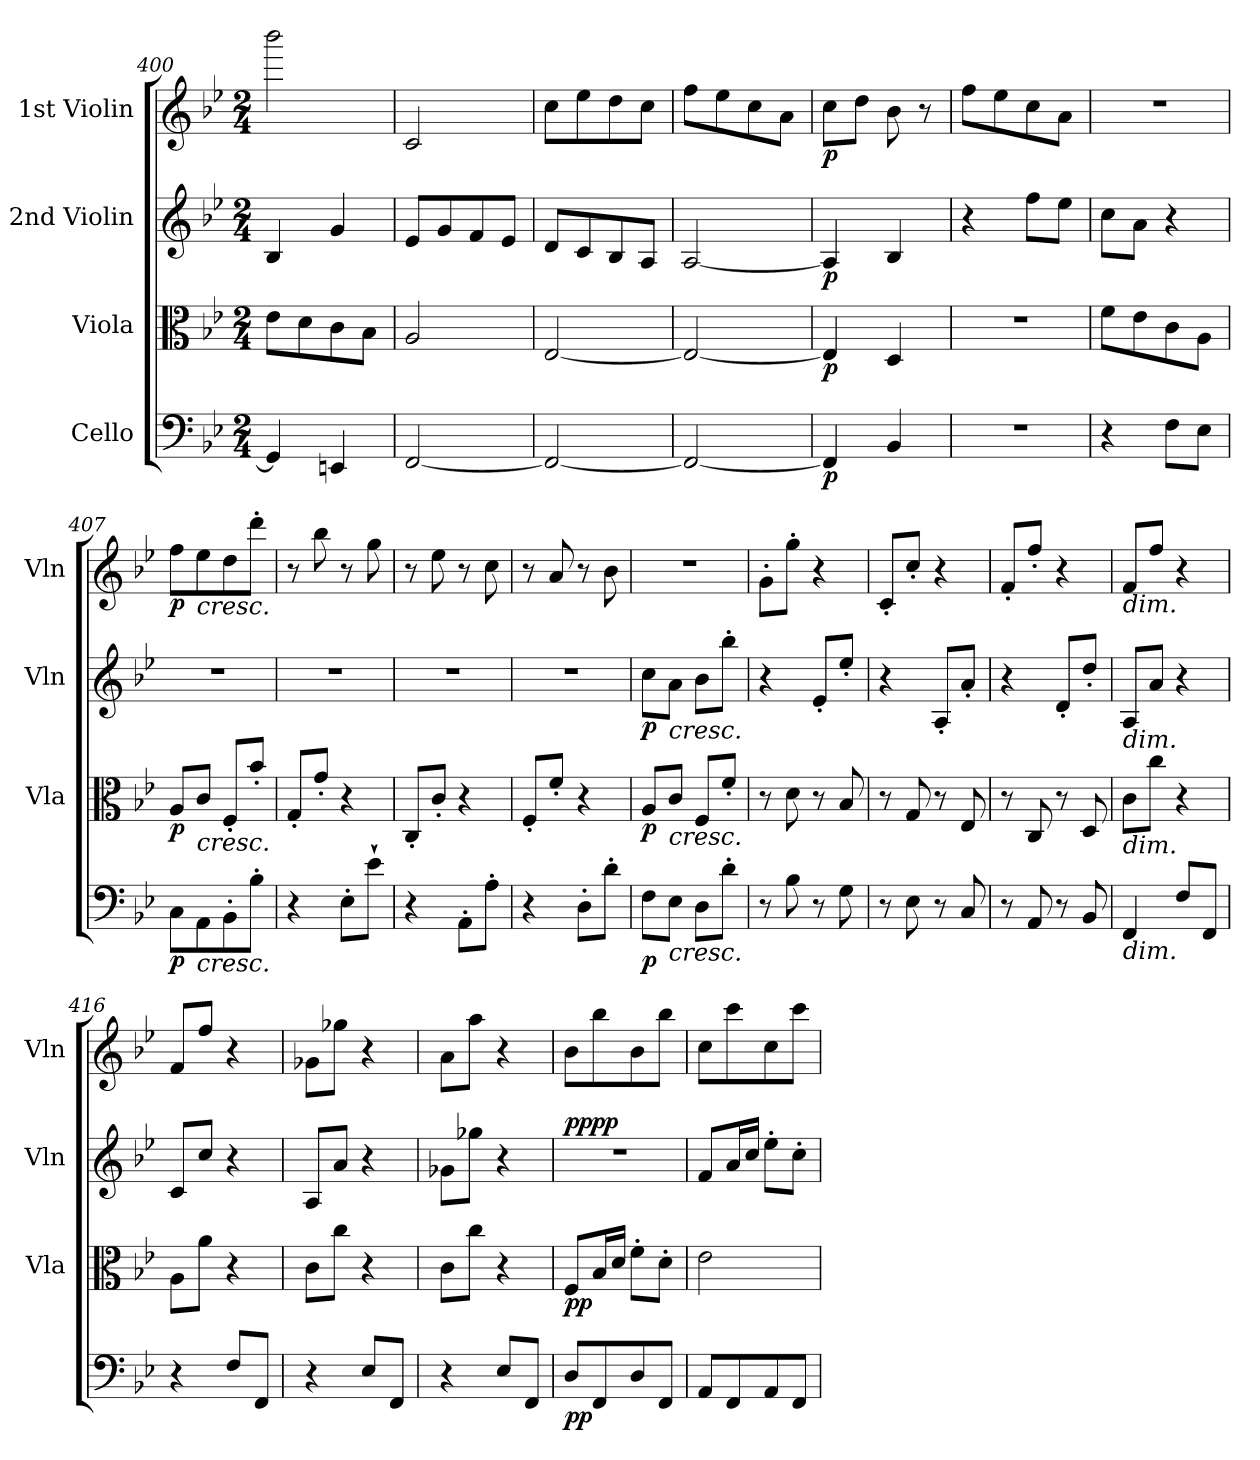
**kern	**dynam	**kern	**dynam	**kern	**dynam	**kern	**dynam
*part4	*part4	*part3	*part3	*part2	*part2	*part1	*part1
*staff4	*staff4	*staff3	*staff3	*staff2	*staff2	*staff1	*staff1
*I"Cello	*	*I"Viola	*	*I"2nd Violin	*	*I"1st Violin	*
*	*	*I'Vla	*	*I'Vln	*	*I'Vln	*
*clefF4	*	*clefC3	*	*clefG2	*	*clefG2	*
*k[b-e-]	*	*k[b-e-]	*	*k[b-e-]	*	*k[b-e-]	*
*B-:	*	*B-:	*	*B-:	*	*B-:	*
*M2/4	*	*M2/4	*	*M2/4	*	*M2/4	*
=400	=400	=400	=400	=400	=400	=400	=400
4GG/]	.	8e-\L	.	4B-/	.	2bbb-\	.
.	.	8d\	.	.	.	.	.
4EEn/	.	8c\	.	4g/	.	.	.
.	.	8B-\J	.	.	.	.	.
=401	=401	=401	=401	=401	=401	=401	=401
[2FF/	.	2A/	.	8e-/L	.	2c/	.
.	.	.	.	8g/	.	.	.
.	.	.	.	8f/	.	.	.
.	.	.	.	8e-/J	.	.	.
=402	=402	=402	=402	=402	=402	=402	=402
2FF/_	.	[2E-/	.	8d/L	.	8cc\L	.
.	.	.	.	8c/	.	8ee-\	.
.	.	.	.	8B-/	.	8dd\	.
.	.	.	.	8A/J	.	8cc\J	.
=403	=403	=403	=403	=403	=403	=403	=403
2FF/_	.	2E-/_	.	[2A/	.	8ff\L	.
.	.	.	.	.	.	8ee-\	.
.	.	.	.	.	.	8cc\	.
.	.	.	.	.	.	8a\J	.
=404	=404	=404	=404	=404	=404	=404	=404
!	!LO:DY:b	!	!LO:DY:b	!	!LO:DY:b	!	!LO:DY:b
4FF/]	p	4E-/]	p	4A/]	p	8cc\L	p
.	.	.	.	.	.	8dd\J	.
4BB-/	.	4D/	.	4B-/	.	8b-\	.
.	.	.	.	.	.	8r	.
=405	=405	=405	=405	=405	=405	=405	=405
2r	.	2r	.	4r	.	8ff\L	.
.	.	.	.	.	.	8ee-\	.
.	.	.	.	8ff\L	.	8cc\	.
.	.	.	.	8ee-\J	.	8a\J	.
=406	=406	=406	=406	=406	=406	=406	=406
4r	.	8f\L	.	8cc\L	.	2r	.
.	.	8e-\	.	8a\J	.	.	.
8F\L	.	8c\	.	4r	.	.	.
8E-\J	.	8A\J	.	.	.	.	.
=407	=407	=407	=407	=407	=407	=407	=407
!	!LO:DY:b	!	!LO:DY:b	!	!	!	!LO:DY:b
8C\L	p	8A/L	p	2r	.	8ff\L	p
!	!	!	!	!	!	!LO:TX:b:i:t=cresc.	!
!	!	!LO:TX:b:i:t=cresc.	!	!	!	!	!
!LO:TX:b:i:t=cresc.	!	!	!	!	!	!	!
8AA\	.	8c/J	.	.	.	8ee-\	.
8BB-'\	.	8F'/L	.	.	.	8dd\	.
8B-'\J	.	8b-'/J	.	.	.	8ddd'\J	.
=408	=408	=408	=408	=408	=408	=408	=408
4r	.	8G'/L	.	2r	.	8r	.
.	.	8g'/J	.	.	.	8bb-\	.
8E-'\L	.	4r	.	.	.	8r	.
8e-''\J	.	.	.	.	.	8gg\	.
=409	=409	=409	=409	=409	=409	=409	=409
4r	.	8C'/L	.	2r	.	8r	.
.	.	8c'/J	.	.	.	8ee-\	.
8AA'\L	.	4r	.	.	.	8r	.
8A'\J	.	.	.	.	.	8cc\	.
=410	=410	=410	=410	=410	=410	=410	=410
4r	.	8F'/L	.	2r	.	8r	.
.	.	8f'/J	.	.	.	8a/	.
8D'\L	.	4r	.	.	.	8r	.
8d'\J	.	.	.	.	.	8b-\	.
=411	=411	=411	=411	=411	=411	=411	=411
!	!LO:DY:b	!	!LO:DY:b	!	!LO:DY:b	!	!
8F\L	p	8A/L	p	8cc\L	p	2r	.
!	!	!	!	!LO:TX:b:i:t=cresc.	!	!	!
!	!	!LO:TX:b:i:t=cresc.	!	!	!	!	!
!LO:TX:b:i:t=cresc.	!	!	!	!	!	!	!
8E-\J	.	8c/J	.	8a\J	.	.	.
8D\L	.	8F/L	.	8b-\L	.	.	.
8d'\J	.	8f'/J	.	8bb-'\J	.	.	.
=412	=412	=412	=412	=412	=412	=412	=412
8r	.	8r	.	4r	.	8g'\L	.
8B-\	.	8d\	.	.	.	8gg'\J	.
8r	.	8r	.	8e-'/L	.	4r	.
8G\	.	8B-/	.	8ee-'/J	.	.	.
=413	=413	=413	=413	=413	=413	=413	=413
8r	.	8r	.	4r	.	8c'/L	.
8E-\	.	8G/	.	.	.	8cc'/J	.
8r	.	8r	.	8A'/L	.	4r	.
8C/	.	8E-/	.	8a'/J	.	.	.
=414	=414	=414	=414	=414	=414	=414	=414
8r	.	8r	.	4r	.	8f'/L	.
8AA/	.	8C/	.	.	.	8ff'/J	.
8r	.	8r	.	8d'/L	.	4r	.
8BB-/	.	8D/	.	8dd'/J	.	.	.
=415	=415	=415	=415	=415	=415	=415	=415
!	!	!	!	!	!	!LO:TX:b:i:t=dim.	!
!	!	!	!	!LO:TX:b:i:t=dim.	!	!	!
!	!	!LO:TX:b:i:t=dim.	!	!	!	!	!
!LO:TX:b:i:t=dim.	!	!	!	!	!	!	!
4FF/	.	8c\L	.	8A/L	.	8f/L	.
.	.	8cc\J	.	8a/J	.	8ff/J	.
8F/L	.	4r	.	4r	.	4r	.
8FF/J	.	.	.	.	.	.	.
=416	=416	=416	=416	=416	=416	=416	=416
4r	.	8A\L	.	8c/L	.	8f/L	.
.	.	8a\J	.	8cc/J	.	8ff/J	.
8F/L	.	4r	.	4r	.	4r	.
8FF/J	.	.	.	.	.	.	.
=417	=417	=417	=417	=417	=417	=417	=417
4r	.	8c\L	.	8A/L	.	8g-X\L	.
.	.	8cc\J	.	8a/J	.	8gg-X\J	.
8E-/L	.	4r	.	4r	.	4r	.
8FF/J	.	.	.	.	.	.	.
=418	=418	=418	=418	=418	=418	=418	=418
4r	.	8c\L	.	8g-X\L	.	8a\L	.
.	.	8cc\J	.	8gg-X\J	.	8aa\J	.
8E-/L	.	4r	.	4r	.	4r	.
8FF/J	.	.	.	.	.	.	.
=419	=419	=419	=419	=419	=419	=419	=419
!	!LO:DY:b	!	!LO:DY:b	!	!LO:DY:b	!	!
!	!	!	!	!	!LO:DY:n=1:a	!	!
8D/L	pp	8F/L	pp	2r	pp pp	8b-\L	.
8FF/	.	16B-/L	.	.	.	8bb-\	.
.	.	16d/JJ	.	.	.	.	.
8D/	.	8f'\L	.	.	.	8b-\	.
8FF/J	.	8d'\J	.	.	.	8bb-\J	.
=420	=420	=420	=420	=420	=420	=420	=420
8AA/L	.	2e-\	.	8f/L	.	8cc\L	.
8FF/	.	.	.	16a/L	.	8ccc\	.
.	.	.	.	16cc/JJ	.	.	.
8AA/	.	.	.	8ee-'\L	.	8cc\	.
8FF/J	.	.	.	8cc'\J	.	8ccc\J	.
=	=	=	=	=	=	=	=
*-	*-	*-	*-	*-	*-	*-	*-
